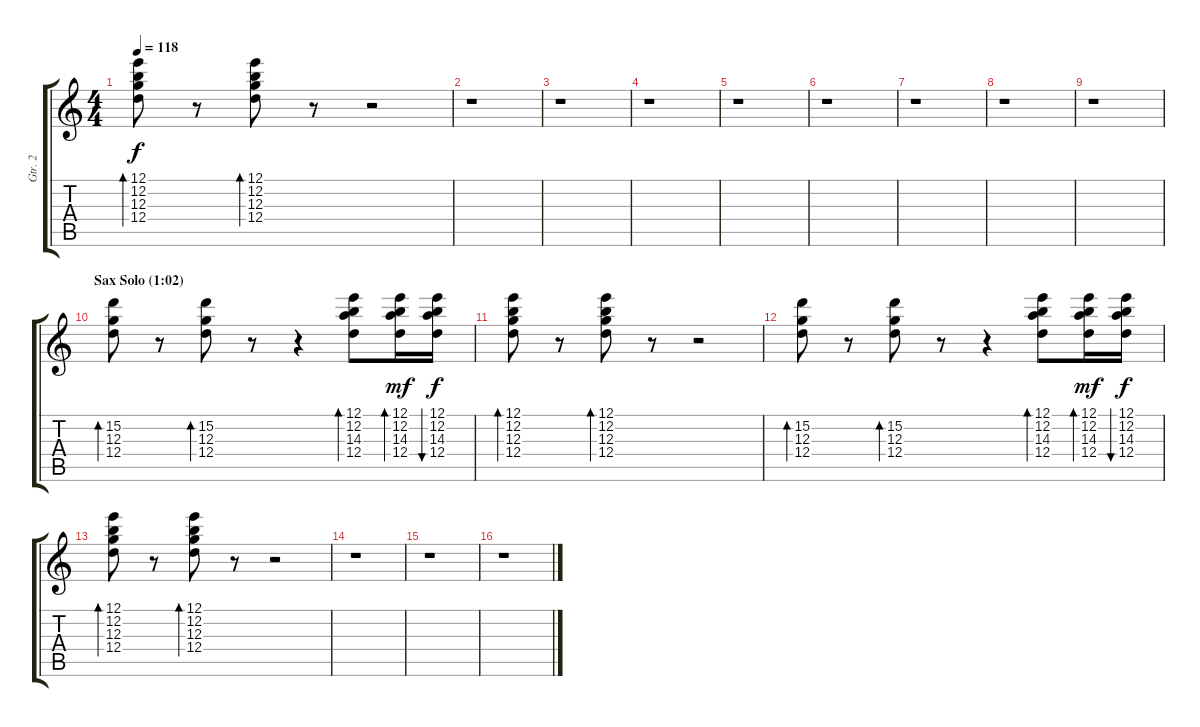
\track ("Gtr. 2" "Gtr. 2") {instrument electricguitarclean}
\staff {score tabs}
\tuning (E4 B3 G3 D3 A2 E2) {hide}
\ts (4 4)
\tempo 118
\clef g2
\ks c
(12.1 12.2 12.3 12.4).8{bd 60 dy f} r.8 (12.1 12.2 12.3 12.4).8{bd 60} r.8 r.2 |
r.1 |
r.1 |
r.1 |
r.1 |
r.1 |
r.1 |
r.1 |
r.1 |
\section ("" "Sax Solo (1:02)")
(15.2 12.3 12.4).8{bd 60} r.8 (15.2 12.3 12.4).8{bd 60} r.8 r.4 (12.1 12.2 14.3 12.4).8{bd 60} (12.1 12.2 14.3 12.4).16{bd 60 dy mf} (12.1 12.2 14.3 12.4).16{bu 60 dy f} |
(12.1 12.2 12.3 12.4).8{bd 60} r.8 (12.1 12.2 12.3 12.4).8{bd 60} r.8 r.2 |
(15.2 12.3 12.4).8{bd 60} r.8 (15.2 12.3 12.4).8{bd 60} r.8 r.4 (12.1 12.2 14.3 12.4).8{bd 60} (12.1 12.2 14.3 12.4).16{bd 60 dy mf} (12.1 12.2 14.3 12.4).16{bu 60 dy f} |
(12.1 12.2 12.3 12.4).8{bd 60} r.8 (12.1 12.2 12.3 12.4).8{bd 60} r.8 r.2 |
r.1 |
r.1 |
r.1
